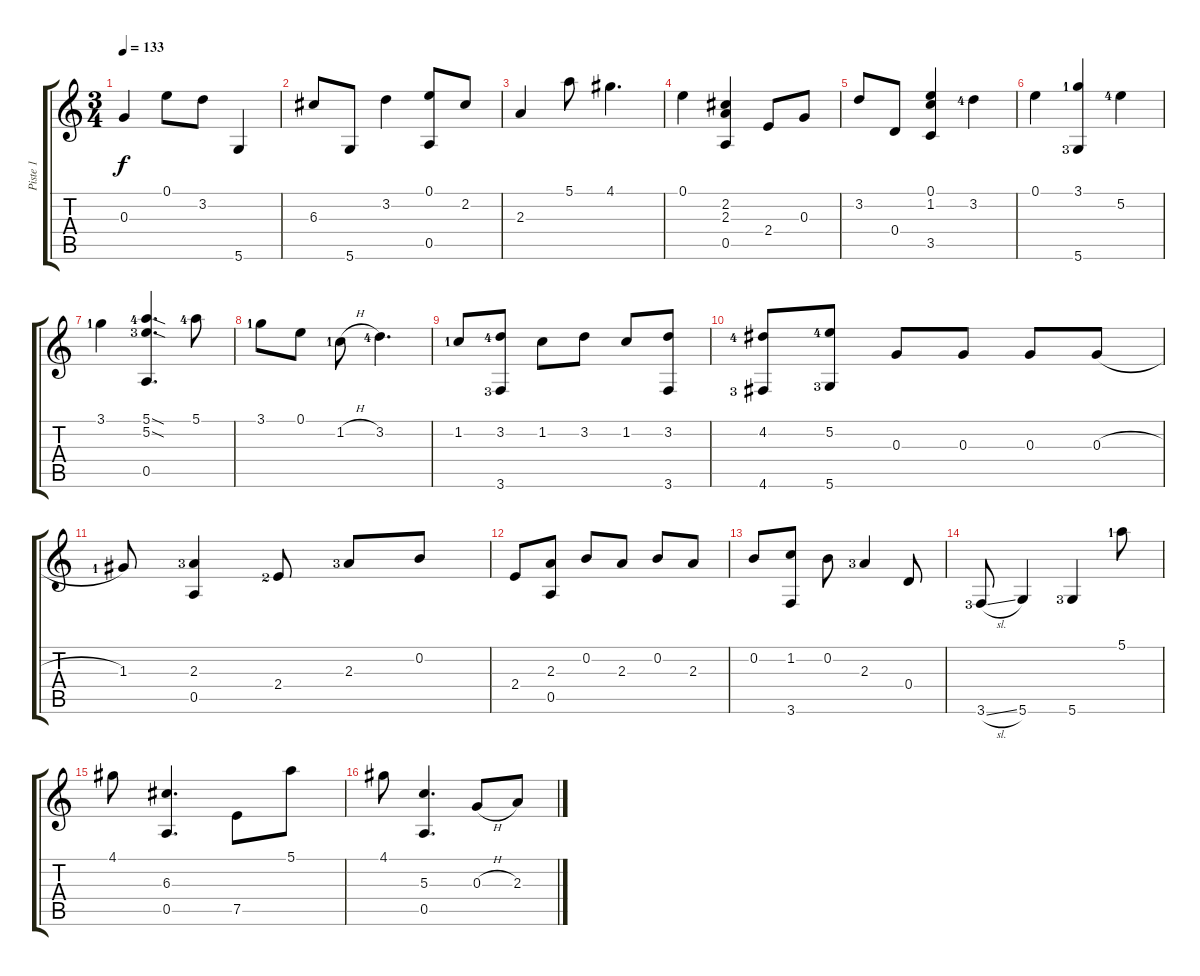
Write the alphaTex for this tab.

\track ("Piste 1" "Piste 1") {instrument acousticguitarsteel}
\staff {score tabs}
\tuning (E4 B3 G3 D3 A2 D2) {hide}
\ts (3 4)
\tempo 133
\clef g2
\ks c
0.3.4{dy f} 0.1.8 3.2.8 5.6.4 |
6.3.8 5.6.8 3.2.4 (0.1 0.5).8 2.2.8 |
2.3.4 5.1.8 4.1.4{d} |
0.1.4 (2.2 2.3 0.5).4 2.4.8 0.3.8 |
3.2.8 0.4.8 (0.1 1.2 3.5).4 3.2{lf 5}.4 |
0.1.4 (3.1{lf 2} 5.6{lf 4}).4 5.2{lf 5}.4 |
3.1{lf 2}.4 (5.1{sod lf 5} 5.2{sod lf 4} 0.5).4{d} 5.1{lf 5}.8 |
3.1{lf 2}.8 0.1.8 1.2{h lf 2}.8 3.2{lf 5}.4{d} |
1.2{lf 2}.8 (3.2{lf 5} 3.6{lf 4}).8 1.2.8 3.2.8 1.2.8 (3.2 3.6).8 |
(4.2{lf 5} 4.6{lf 4}).8 (5.2{lf 5} 5.6{lf 4}).8 0.3.8 0.3.8 0.3.8 0.3{h}.8 |
1.3{lf 2}.8 (2.3{lf 4} 0.5).4 2.4{lf 3}.8 2.3{lf 4}.8 0.2.8 |
2.4.8 (2.3 0.5).8 0.2.8 2.3.8 0.2.8 2.3.8 |
0.2.8 (1.2 3.6).8 0.2.8 2.3{lf 4}.4 0.4.8 |
3.6{sl lf 4}.8 5.6.4 5.6{lf 4}.4 5.1{lf 2}.8 |
4.1.8 (6.3 0.5).4{d} 7.5.8 5.1.8 |
4.1.8 (5.3 0.5).4{d} 0.3{h}.8 2.3.8
